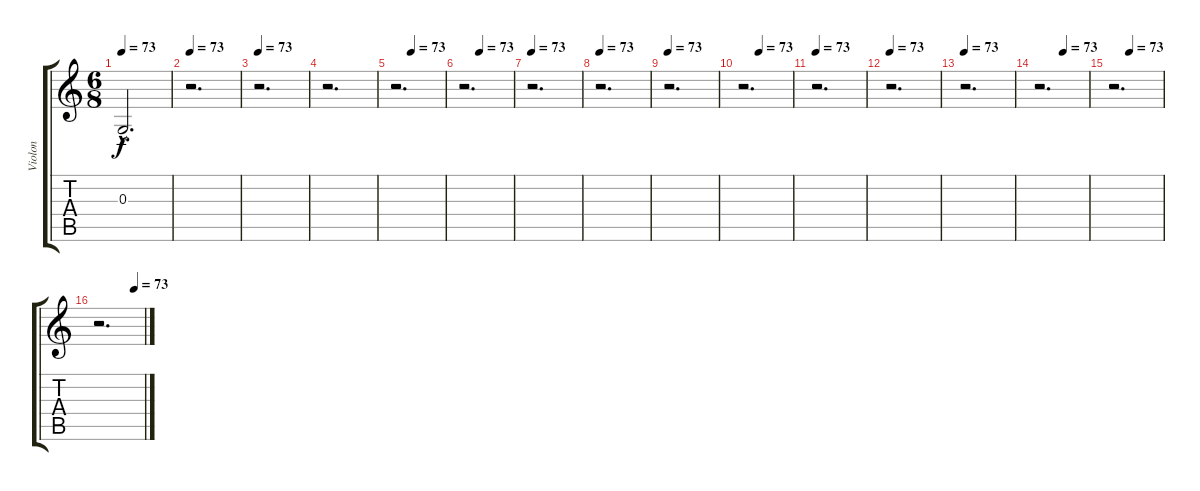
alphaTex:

\track ("Violon" "Violon") {instrument violin}
\staff {score tabs}
\tuning (E4 B3 G3 D3 A2 E2) {hide}
\ts (6 8)
\tempo 73
\clef g2
\ks c
0.3{hac t}.2{d dy f} |
\tempo 73
r.2{d} |
\tempo 73
r.2{d} |
r.2{d} |
\tempo (73 0.3333333333333333)
r.2{d} |
\tempo (73 0.3333333333333333)
r.2{d} |
\tempo 73
r.2{d} |
\tempo 73
r.2{d} |
\tempo 73
r.2{d} |
\tempo (73 0.3333333333333333)
r.2{d} |
\tempo 73
r.2{d} |
\tempo 73
r.2{d} |
\tempo 73
r.2{d} |
\tempo (73 0.5)
r.2{d} |
\tempo (73 0.3333333333333333)
r.2{d} |
\tempo (73 0.7916666666666666)
r.2{d}
